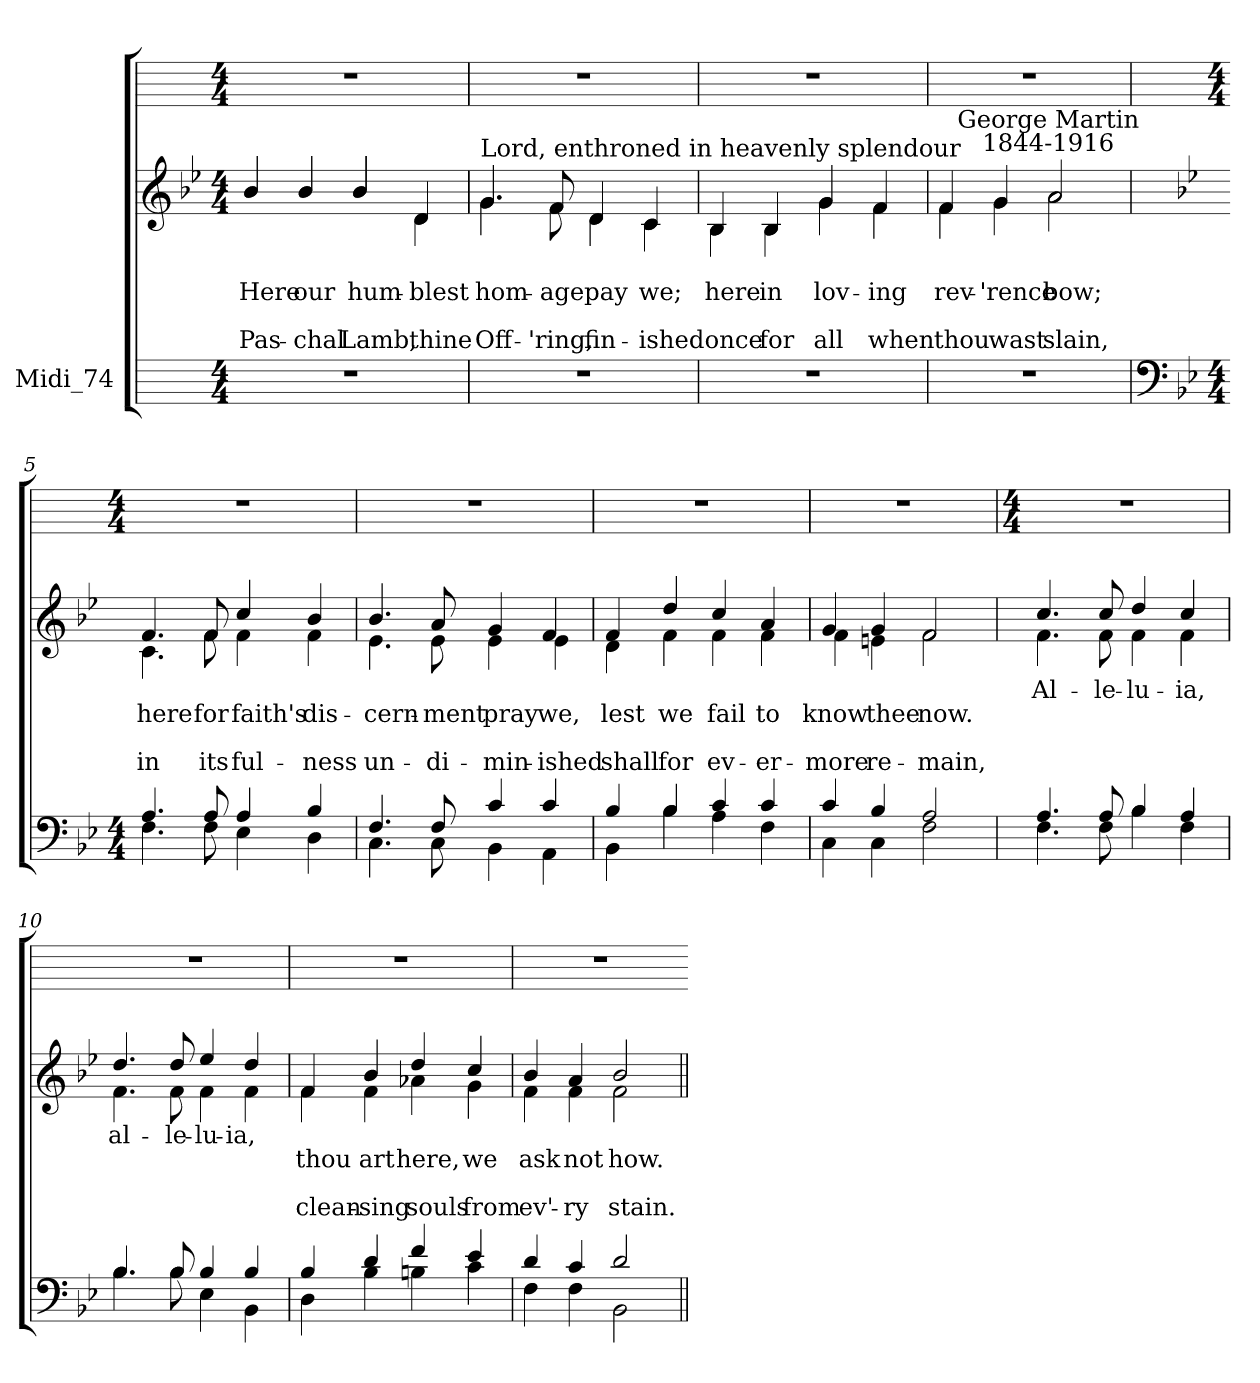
**kern	**kern	**text	**text	**text	**text	**kern
*part3	*part2	*part2	*part2	*part2	*part2	*part1
*staff3	*staff2	*staff2	*staff2	*staff2	*staff2	*staff1
*I"Midi_74	*	*	*	*	*	*
*	*clefG2	*	*	*	*	*
*	*k[b-e-]	*	*	*	*	*
*	*B-:	*	*	*	*	*
*M4/4	*M4/4	*	*	*	*	*M4/4
=1	=1	=1	=1	=1	=1	=1
!	!LO:TX:a:cj:t=G.H. Bourne\n1840-1925	!	!	!	!	!
!	!	!LO:LY:b	!	!LO:LY:b	!	!
*	*^	*	*	*	*	*
!	!	!	!	!LO:LY:b	!	!LO:LY:b	!
1r	4b-/	4b-/	.	Here	.	Pas-	1r
!	!	!	!LO:LY:b	!	!LO:LY:b	!	!
!	!	!	!	!LO:LY:b	!	!LO:LY:b	!
.	4b-/	4b-/	.	-our	.	chal	.
!	!	!	!LO:LY:b	!	!LO:LY:b	!	!
!	!	!	!	!LO:LY:b	!	!LO:LY:b	!
.	4b-/	4b-/	.	hum-	.	-Lamb,	.
!	!	!	!LO:LY:b	!	!LO:LY:b	!	!
!	!	!	!	!LO:LY:b	!	!LO:LY:b	!
.	4d	4d	.	blest	.	thine	.
=2	=2	=2	=2	=2	=2	=2	=2
!	!LO:TX:a:t=Lord, enthroned in heavenly splendour	!	!	!	!	!	!
!	!	!	!LO:LY:b	!	!LO:LY:b	!	!
!	!	!	!	!LO:LY:b	!	!LO:LY:b	!
1r	4.g	4.g	.	hom-	.	-Off-	1r
!	!	!	!LO:LY:b	!	!LO:LY:b	!	!
!	!	!	!	!LO:LY:b	!	!LO:LY:b	!
.	8f	8f	.	-age	.	'ring,	.
!	!	!	!LO:LY:b	!	!LO:LY:b	!	!
!	!	!	!	!LO:LY:b	!	!LO:LY:b	!
.	4d	4d	.	pay	.	fin-	.
!	!	!	!LO:LY:b	!	!LO:LY:b	!	!
!	!	!	!	!LO:LY:b	!	!LO:LY:b	!
.	4c	4c	.	-we;	.	ished	.
=3	=3	=3	=3	=3	=3	=3	=3
!	!	!	!LO:LY:b	!	!LO:LY:b	!	!
!	!	!	!	!LO:LY:b	!	!LO:LY:b	!
1r	4B-	4B-	.	here	.	once	1r
!	!	!	!LO:LY:b	!	!LO:LY:b	!	!
!	!	!	!	!LO:LY:b	!	!LO:LY:b	!
.	4B-	4B-	.	in	.	for	.
!	!	!	!LO:LY:b	!	!LO:LY:b	!	!
!	!	!	!	!LO:LY:b	!	!LO:LY:b	!
.	4g	4g	.	lov-	.	-all	.
!	!	!	!LO:LY:b	!	!LO:LY:b	!	!
!	!	!	!	!LO:LY:b	!	!LO:LY:b	!
.	4f	4f	.	ing	.	when	.
=4	=4	=4	=4	=4	=4	=4	=4
!	!	!	!LO:LY:b	!	!LO:LY:b	!	!
!	!	!	!	!LO:LY:b	!	!LO:LY:b	!
1r	4f	4f	.	rev-	.	-thou	1r
!	!	!	!LO:LY:b	!	!LO:LY:b	!	!
!	!	!	!	!LO:LY:b	!	!LO:LY:b	!
.	4g	4g	.	'rence	.	wast	.
!	!LO:TX:a:cj:t=George Martin\n1844-1916	!	!	!	!	!	!
!	!	!	!LO:LY:b	!	!LO:LY:b	!	!
!	!	!	!	!LO:LY:b	!	!LO:LY:b	!
.	2a	2a	.	bow;	.	slain,	.
!!LO:LB:g=z
=5	=5	=5	=5	=5	=5	=5	=5
*clefF4	*	*	*	*	*	*	*
*k[b-e-]	*	*	*	*	*	*	*
*B-:	*	*	*	*	*	*	*
*M4/4	*	*	*	*	*	*	*M4/4
*^	*	*	*	*	*	*	*
!	!	!	!	!LO:LY:b	!	!LO:LY:b	!	!
!	!	!	!	!	!LO:LY:b	!	!LO:LY:b	!
4.A/	4.F\	4.f/	4.c\	.	here	.	in	1r
!	!	!	!	!LO:LY:b	!	!LO:LY:b	!	!
!	!	!	!	!	!LO:LY:b	!	!LO:LY:b	!
8A/	8F\	8f/	8f\	.	for	.	its	.
!	!	!	!	!LO:LY:b	!	!LO:LY:b	!	!
!	!	!	!	!	!LO:LY:b	!	!LO:LY:b	!
4A/	4E-\	4cc/	4f\	.	faith's	.	ful-	.
!	!	!	!	!LO:LY:b	!	!LO:LY:b	!	!
!	!	!	!	!	!LO:LY:b	!	!LO:LY:b	!
4B-/	4D\	4b-/	4f\	.	-dis-	.	-ness	.
=6	=6	=6	=6	=6	=6	=6	=6	=6
!	!	!	!	!LO:LY:b	!	!LO:LY:b	!	!
!	!	!	!	!	!LO:LY:b	!	!LO:LY:b	!
4.F/	4.C\	4.b-/	4.e-\	.	cern-	.	-un-	1r
!	!	!	!	!LO:LY:b	!	!LO:LY:b	!	!
!	!	!	!	!	!LO:LY:b	!	!LO:LY:b	!
8F/	8C\	8a/	8e-\	.	-ment	.	di-	.
!	!	!	!	!LO:LY:b	!	!LO:LY:b	!	!
!	!	!	!	!	!LO:LY:b	!	!LO:LY:b	!
4c/	4BB-\	4g/	4e-\	.	-pray	.	min-	.
!	!	!	!	!LO:LY:b	!	!LO:LY:b	!	!
!	!	!	!	!	!LO:LY:b	!	!LO:LY:b	!
4c/	4AA\	4f/	4e-\	.	-we,	.	ished	.
=7	=7	=7	=7	=7	=7	=7	=7	=7
!	!	!	!	!LO:LY:b	!	!LO:LY:b	!	!
!	!	!	!	!	!LO:LY:b	!	!LO:LY:b	!
4B-/	4BB-\	4f/	4d\	.	lest	.	shall	1r
!	!	!	!	!LO:LY:b	!	!LO:LY:b	!	!
!	!	!	!	!	!LO:LY:b	!	!LO:LY:b	!
4B-/	4B-\	4dd/	4f\	.	we	.	for	.
!	!	!	!	!LO:LY:b	!	!LO:LY:b	!	!
!	!	!	!	!	!LO:LY:b	!	!LO:LY:b	!
4c/	4A\	4cc/	4f\	.	fail	.	ev-	.
!	!	!	!	!LO:LY:b	!	!LO:LY:b	!	!
!	!	!	!	!	!LO:LY:b	!	!LO:LY:b	!
4c/	4F\	4a/	4f\	.	-to	.	er-	.
=8	=8	=8	=8	=8	=8	=8	=8	=8
!	!	!	!	!LO:LY:b	!	!LO:LY:b	!	!
!	!	!	!	!	!LO:LY:b	!	!LO:LY:b	!
4c/	4C\	4g/	4f\	.	know	.	more	1r
!	!	!	!	!LO:LY:b	!	!LO:LY:b	!	!
!	!	!	!	!	!LO:LY:b	!	!LO:LY:b	!
4B-/	4C\	4g/	4en\	.	thee	.	re-	.
!	!	!	!	!LO:LY:b	!	!LO:LY:b	!	!
!	!	!	!	!	!LO:LY:b	!	!LO:LY:b	!
2A/	2F\	2f/	2f\	.	-now.	.	main,	.
!!LO:LB:g=z
=9	=9	=9	=9	=9	=9	=9	=9	=9
*	*	*	*	*	*	*	*	*M4/4
!	!	!	!	!LO:LY:b	!	!	!	!
4.A/	4.F\	4.cc/	4.f\	Al-	.	.	.	1r
!	!	!	!	!LO:LY:b	!	!	!	!
8A/	8F\	8cc/	8f\	-le-	.	.	.	.
!	!	!	!	!LO:LY:b	!	!	!	!
4B-/	4B-\	4dd/	4f\	-lu-	.	.	.	.
!	!	!	!	!LO:LY:b	!	!	!	!
4A/	4F\	4cc/	4f\	-ia,	.	.	.	.
=10	=10	=10	=10	=10	=10	=10	=10	=10
!	!	!	!	!LO:LY:b	!	!	!	!
4.B-/	4.B-\	4.dd/	4.f\	al-	.	.	.	1r
!	!	!	!	!LO:LY:b	!	!	!	!
8B-/	8B-\	8dd/	8f\	-le-	.	.	.	.
!	!	!	!	!LO:LY:b	!	!	!	!
4B-/	4E-\	4ee-/	4f\	-lu-	.	.	.	.
!	!	!	!	!LO:LY:b	!	!	!	!
4B-/	4BB-\	4dd/	4f\	-ia,	.	.	.	.
=11	=11	=11	=11	=11	=11	=11	=11	=11
!	!	!	!	!LO:LY:b	!	!LO:LY:b	!	!
!	!	!	!	!	!LO:LY:b	!	!LO:LY:b	!
4B-/	4D\	4f/	4f\	.	thou	.	clean-	1r
!	!	!	!	!LO:LY:b	!	!LO:LY:b	!	!
!	!	!	!	!	!LO:LY:b	!	!LO:LY:b	!
4d/	4B-\	4b-/	4f\	.	-art	.	sing	.
!	!	!	!	!LO:LY:b	!	!LO:LY:b	!	!
!	!	!	!	!	!LO:LY:b	!	!LO:LY:b	!
4f/	4Bn\	4dd/	4a-X\	.	here,	.	souls	.
!	!	!	!	!LO:LY:b	!	!LO:LY:b	!	!
!	!	!	!	!	!LO:LY:b	!	!LO:LY:b	!
4e-/	4c\	4cc/	4g\	.	we	.	from	.
=12	=12	=12	=12	=12	=12	=12	=12	=12
!	!	!	!	!LO:LY:b	!	!LO:LY:b	!	!
!	!	!	!	!	!LO:LY:b	!	!LO:LY:b	!
4d/	4F\	4b-/	4f\	.	ask	.	ev'-	1r
!	!	!	!	!LO:LY:b	!	!LO:LY:b	!	!
!	!	!	!	!	!LO:LY:b	!	!LO:LY:b	!
4c/	4F\	4a/	4f\	.	-not	.	ry	.
!	!	!	!	!LO:LY:b	!	!LO:LY:b	!	!
!	!	!	!	!	!LO:LY:b	!	!LO:LY:b	!
2d/	2BB-\	2b-/	2f\	.	how.	.	stain.	.
*v	*v	*	*	*	*	*	*	*
*	*v	*v	*	*	*	*	*
=||	=||	=	=	=	=	=
*-	*-	*-	*-	*-	*-	*-
